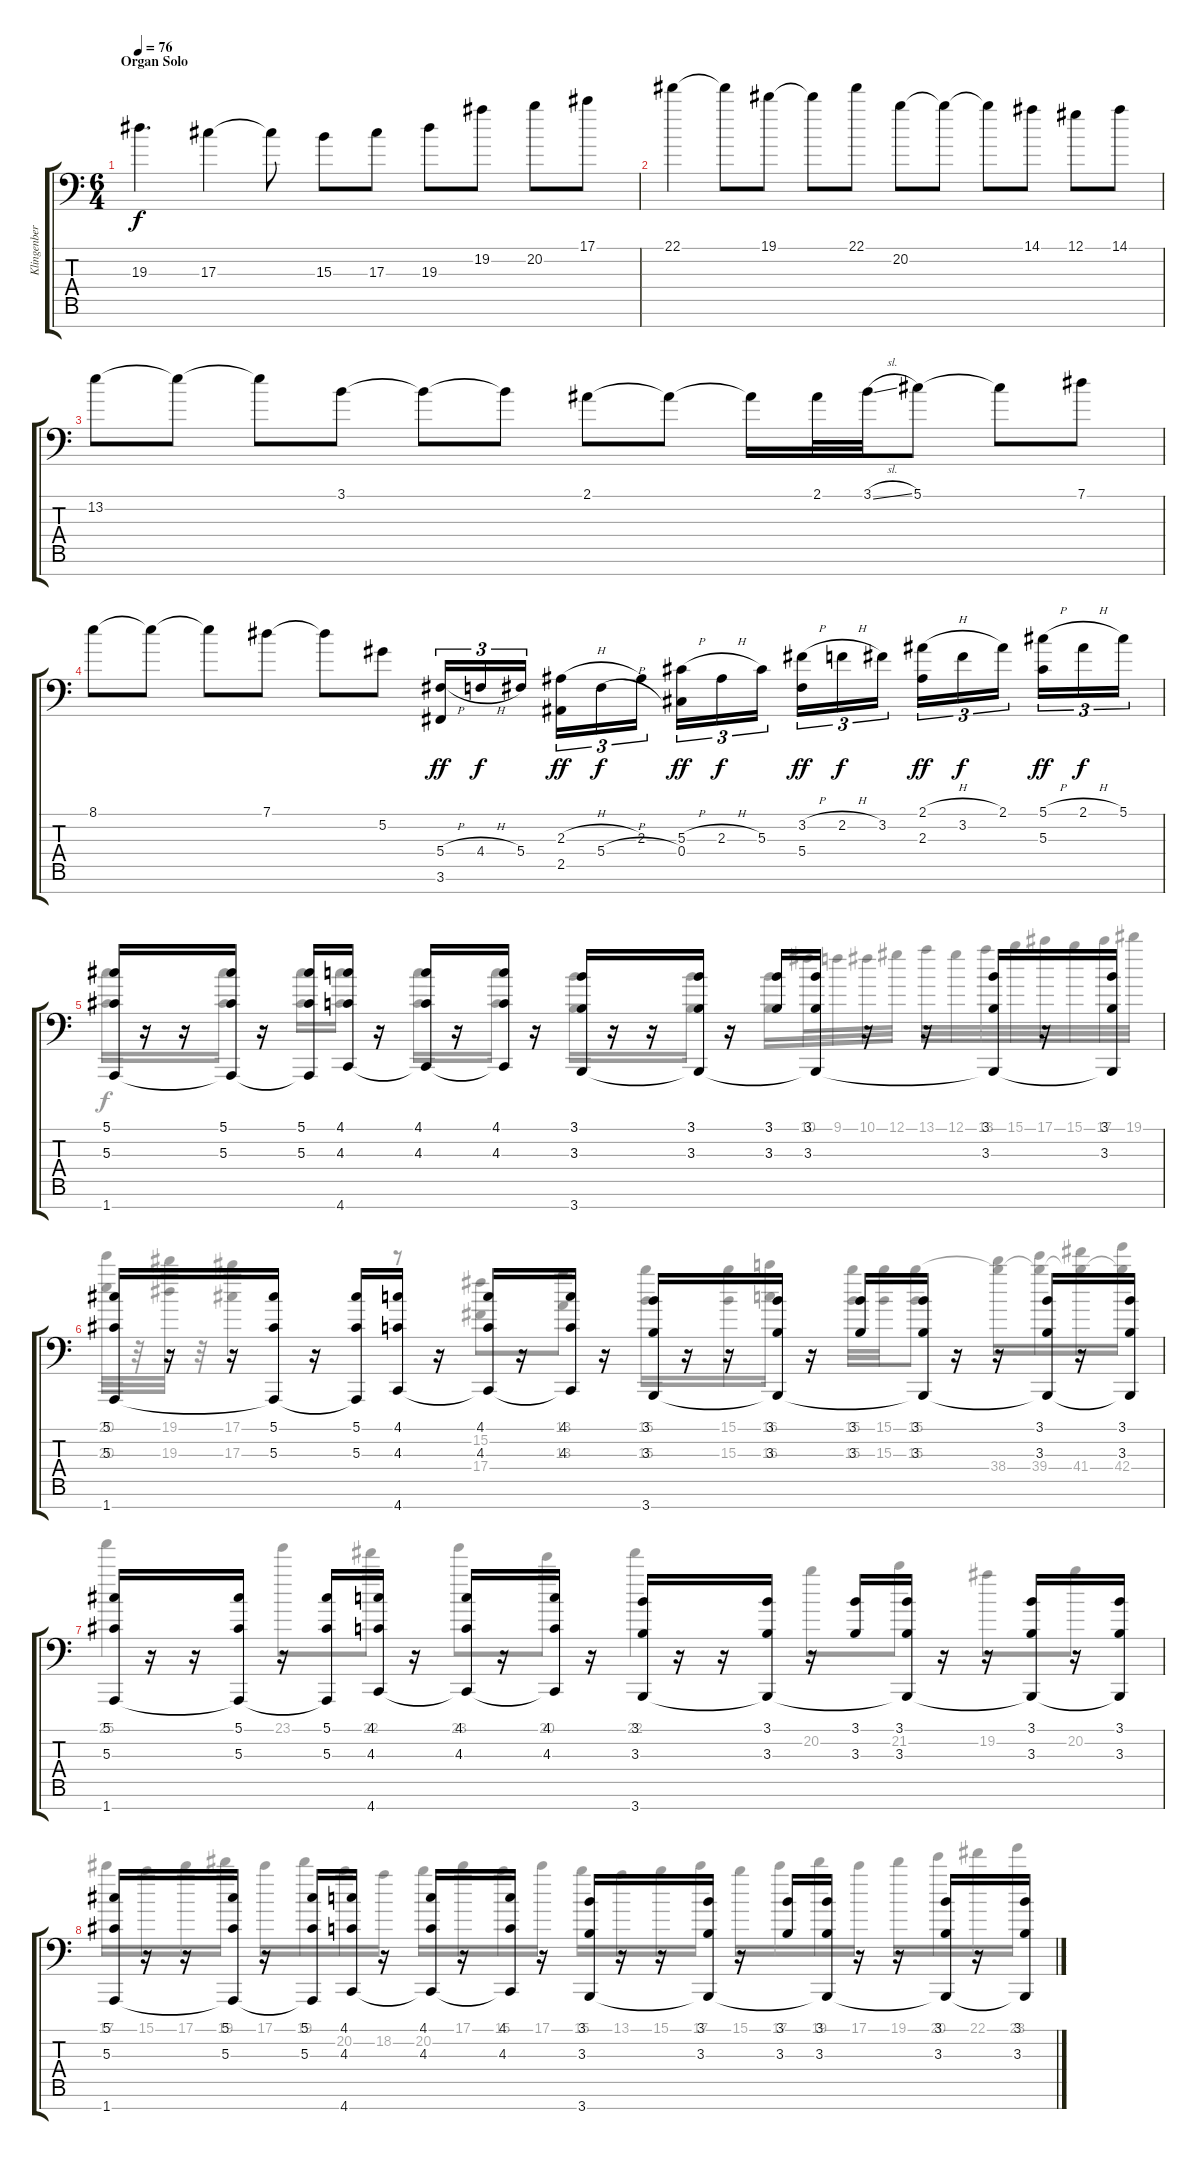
\track ("Klingenberg (Strings)" "Klingenber") {instrument stringensemble2}
\staff {score tabs}
\tuning (Ab4 Eb4 Ab3 Db3 Ab2 Eb2 Ab1) {hide}
\voice
\ts (6 4)
\section ("" "Organ Solo")
\tempo 76
\clef f4
\ks c
19.3.4{d dy f} 17.3.4 17.3{t}.8 15.3.8 17.3.8 19.3.8 19.2.8 20.2.8 17.1.8 |
22.1.4 22.1{t}.8 19.1.8 19.1{t}.8 22.1.8 20.2.8 20.2{t}.8 20.2{t}.8 14.1.8 12.1.8 14.1.8 |
13.2.8 13.2{t}.8 13.2{t}.8 3.1.8 3.1{t}.8 3.1{t}.8 2.1.8 2.1{t}.8 2.1{t}.16 2.1.32 3.1{sl}.32 5.1.8 5.1{t}.8 7.1.8 |
8.1.8 8.1{t}.8 8.1{t}.8 7.1.8 7.1{t}.8 5.2.8 (5.4{h} 3.6).16{tu (3 2) dy ff} 4.4{h}.16{tu (3 2) dy f} 5.4.16{tu (3 2) beam splitsecondary} (2.3{h} 2.5).16{tu (3 2) dy ff} 5.4{h}.16{tu (3 2) dy f} 2.3.16{tu (3 2) beam splitsecondary} (5.3{h} 0.4).16{tu (3 2) dy ff} 2.3{h}.16{tu (3 2) dy f} 5.3.16{tu (3 2) beam splitsecondary} (3.2{h} 5.4).16{tu (3 2) dy ff} 2.2{h}.16{tu (3 2) dy f} 3.2.16{tu (3 2) beam splitsecondary} (2.1{h} 2.3).16{tu (3 2) dy ff} 3.2.16{tu (3 2) dy f} 2.1.16{tu (3 2) beam splitsecondary} (5.1{h} 5.3).16{tu (3 2) dy ff} 2.1{h}.16{tu (3 2) dy f} 5.1.16{tu (3 2)} |
(5.1 5.3 1.7).16{instrument stringensemble1} r.16 r.16 (5.1 5.3 1.7{t}).16 r.16 (5.1 5.3 1.7{t}).16 (4.1 4.3 4.7).16 r.16 (4.1 4.3 4.7{t}).16 r.16 (4.1 4.3 4.7{t}).16 r.16 (3.1 3.3 3.7).16 r.16 r.16 (3.1 3.3 3.7{t}).16 r.16 (3.1 3.3).16 (3.1 3.3 3.7{t}).16 r.16 r.16 (3.1 3.3 3.7{t}).16 r.16 (3.1 3.3 3.7{t}).16 |
(5.1 5.3 1.7).16 r.16 r.16 (5.1 5.3 1.7{t}).16 r.16 (5.1 5.3 1.7{t}).16 (4.1 4.3 4.7).16 r.16 (4.1 4.3 4.7{t}).16 r.16 (4.1 4.3 4.7{t}).16 r.16 (3.1 3.3 3.7).16 r.16 r.16 (3.1 3.3 3.7{t}).16 r.16 (3.1 3.3).16 (3.1 3.3 3.7{t}).16 r.16 r.16 (3.1 3.3 3.7{t}).16 r.16 (3.1 3.3 3.7{t}).16 |
(5.1 5.3 1.7).16 r.16 r.16 (5.1 5.3 1.7{t}).16 r.16 (5.1 5.3 1.7{t}).16 (4.1 4.3 4.7).16 r.16 (4.1 4.3 4.7{t}).16 r.16 (4.1 4.3 4.7{t}).16 r.16 (3.1 3.3 3.7).16 r.16 r.16 (3.1 3.3 3.7{t}).16 r.16 (3.1 3.3).16 (3.1 3.3 3.7{t}).16 r.16 r.16 (3.1 3.3 3.7{t}).16 r.16 (3.1 3.3 3.7{t}).16 |
(5.1 5.3 1.7).16 r.16 r.16 (5.1 5.3 1.7{t}).16 r.16 (5.1 5.3 1.7{t}).16 (4.1 4.3 4.7).16 r.16 (4.1 4.3 4.7{t}).16 r.16 (4.1 4.3 4.7{t}).16 r.16 (3.1 3.3 3.7).16 r.16 r.16 (3.1 3.3 3.7{t}).16 r.16 (3.1 3.3).16 (3.1 3.3 3.7{t}).16 r.16 r.16 (3.1 3.3 3.7{t}).16 r.16 (3.1 3.3 3.7{t}).16
\voice
\clef f4
\ottava regular
\simile none
\ks c
|
|
|
|
(5.1 5.3).16 r.16 r.16 (5.1 5.3).16 r.16 (5.1 5.3).16 (4.1 4.3).16 r.16 (4.1 4.3).16 r.16 (4.1 4.3).16 r.16 (3.1 3.3).16 r.16 r.16 (3.1 3.3).16 r.16 (3.1 3.3).16 10.1.32 9.1.32 10.1.32 12.1.32 13.1.32 12.1.32 13.1.32 15.1.32 17.1.32 15.1.32 17.1.32 19.1.32 |
(20.1 20.3).32 r.32 (19.1 19.3).32 r.32 (17.1 17.3).4 r.8 (15.2 17.4).8 (13.1 13.3).8 (15.1 15.3).16 r.16 (15.1 15.3).16 (16.1 16.3).16 r.16 (15.1 15.3).32 (15.1 15.3).32 (15.1 15.3).8 (15.1{t} 38.4).16 (15.1{t} 39.4).16 (15.1{t} 41.4).16 (15.1{t} 42.4).16 |
25.1.4 23.1.8 22.1.8 23.1.8 20.1.8 22.1.4 20.2.8 21.2.8 19.2.8 20.2.8 |
17.1.16 15.1.16 17.1.16 19.1.16 17.1.16 19.1.16 20.2.16 18.2.16 20.2.16 17.1.16 15.1.16 17.1.16 15.1.16 13.1.16 15.1.16 17.1.16 15.1.16 17.1.16 19.1.16 17.1.16 19.1.16 20.1.16 22.1.16 23.1.16
